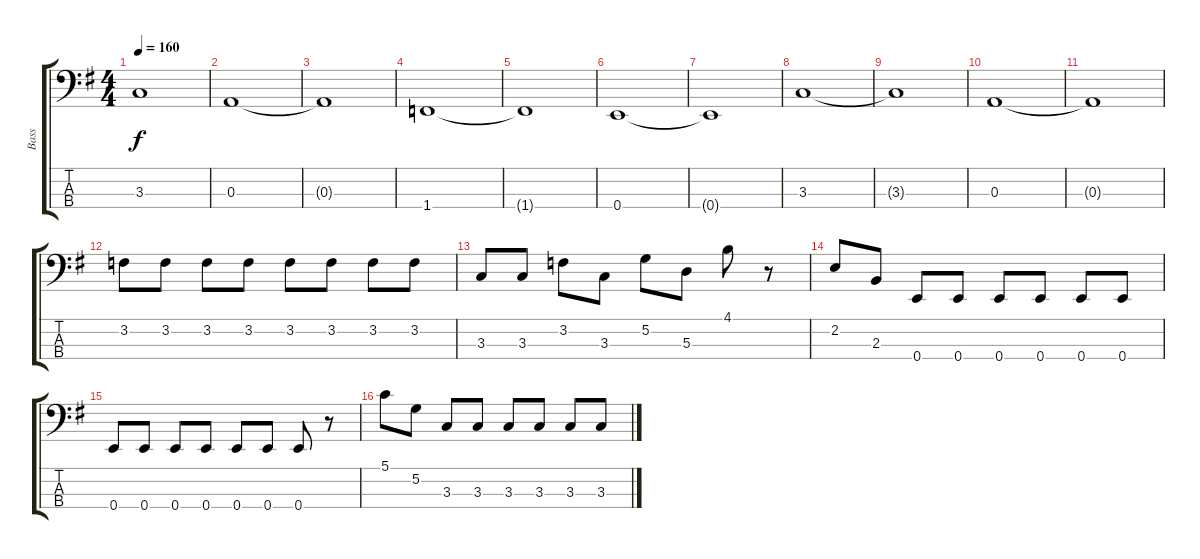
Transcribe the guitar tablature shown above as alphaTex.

\track ("Bass" "Bass") {instrument electricbassfinger}
\staff {score tabs}
\tuning (G2 D2 A1 E1) {hide}
\ts (4 4)
\tempo 160
\clef f4
\ks g
3.3{t}.1{dy f} |
0.3.1 |
0.3{t}.1 |
1.4.1 |
1.4{t}.1 |
0.4.1 |
0.4{t}.1 |
3.3.1 |
3.3{t}.1 |
0.3.1 |
0.3{t}.1 |
3.2.8 3.2.8 3.2.8 3.2.8 3.2.8 3.2.8 3.2.8 3.2.8 |
3.3.8 3.3.8 3.2.8 3.3.8 5.2.8 5.3.8 4.1.8 r.8 |
2.2.8 2.3.8 0.4.8 0.4.8 0.4.8 0.4.8 0.4.8 0.4.8 |
0.4.8 0.4.8 0.4.8 0.4.8 0.4.8 0.4.8 0.4.8 r.8 |
5.1.8 5.2.8 3.3.8 3.3.8 3.3.8 3.3.8 3.3.8 3.3.8
